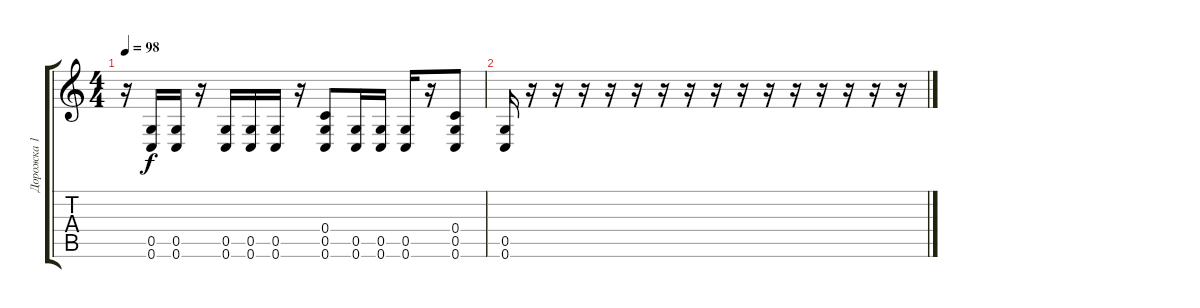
\track ("Дорожка 1" "Дорожка 1") {instrument distortionguitar}
\staff {score tabs}
\tuning (D4 A3 F3 C3 G2 C2) {hide}
\ts (4 4)
\tempo 98
\clef g2
\ks c
r.16{dy f} (0.5 0.6).16 (0.5 0.6).16 r.16 (0.5 0.6).16 (0.5 0.6).16 (0.5 0.6).16 r.16 (0.4 0.5 0.6).8 (0.5 0.6).16 (0.5 0.6).16 (0.5 0.6).16 r.16 (0.4 0.5 0.6).8 |
(0.5 0.6).16 r.16 r.16 r.16 r.16 r.16 r.16 r.16 r.16 r.16 r.16 r.16 r.16 r.16 r.16 r.16
